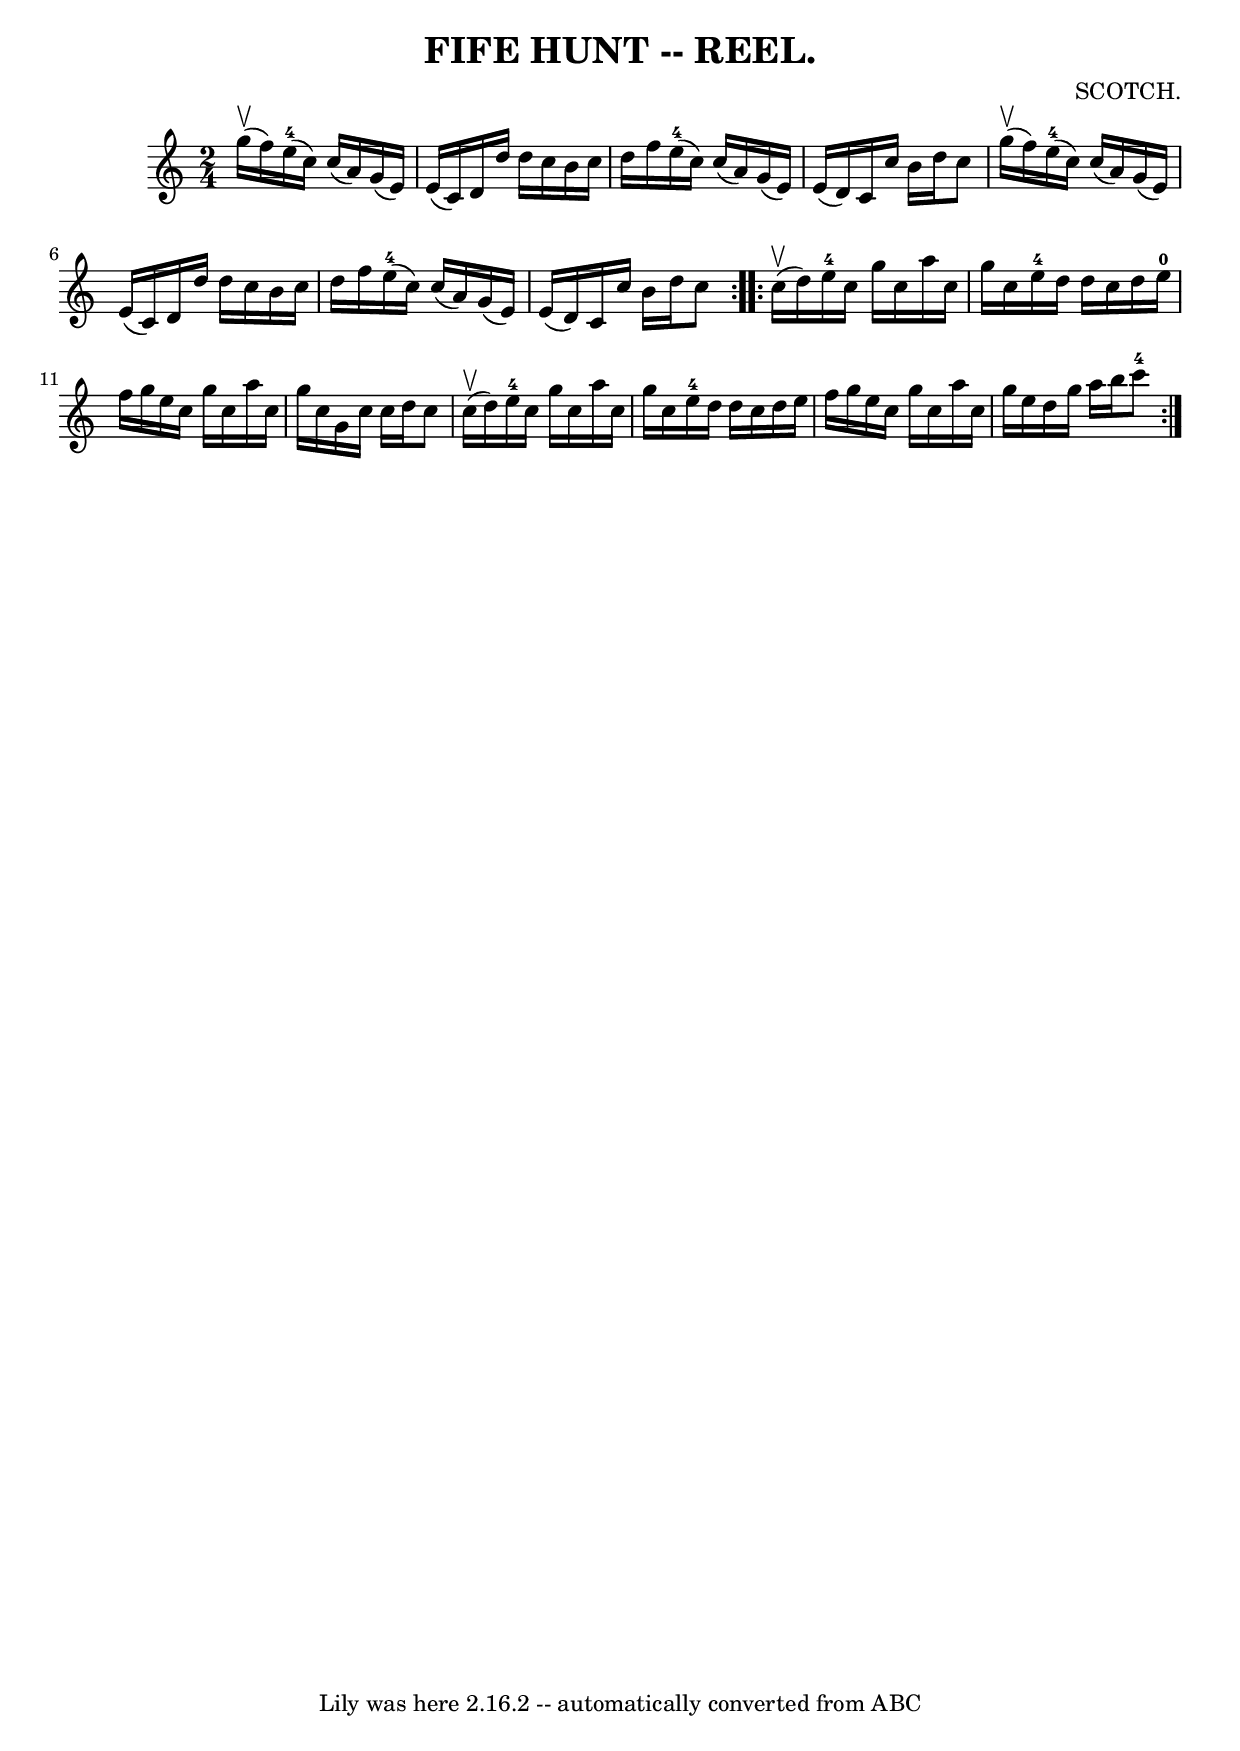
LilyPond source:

\version "2.16.2"
\include "Mammoth.ily"
\header {
  %% book = "Coles"
  composer = "SCOTCH."
  crossRefNumber = "7"
  footnotes = ""
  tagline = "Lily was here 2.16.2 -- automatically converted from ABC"
  title = "FIFE HUNT -- REEL."

}
voicedefault =  {



  \repeat volta 2 {

    \time 2/4 
    \key c \major
    g''16 (^\upbow f''16) |
    e''16-4(
    c''16) c''16 (a'16) g'16 (e'16) e'16 (c'16) 
    |
    d'16 d''16 d''16 c''16 b'16 c''16 d''16 f''16  
    |
    e''16-4(c''16) c''16 (a'16) g'16 (e'16)   
    e'16 (d'16) |
    c'16 c''16 b'16 d''16 c''8 g''16 
    (^\upbow f''16) |
    e''16-4(c''16) c''16 (a'16  
    -) g'16 (e'16) e'16 (c'16) |
    d'16 d''16 d''16    
    c''16 b'16 c''16 d''16 f''16  |
    e''16-4(c''16)  
    c''16 (a'16) g'16 (e'16) e'16 (d'16) |
    c'16    
    c''16 b'16 d''16 c''8  
  }     
  \repeat volta 2 {
    c''16 (^\upbow   
    d''16) |
    e''16-4 c''16 g''16 c''16 a''16 c''16    
    g''16 c''16  |
    e''16-4 d''16 d''16 c''16 d''16    
    e''16-0 f''16 g''16  |
    e''16 c''16 g''16 c''16    
    a''16 c''16 g''16 c''16  |
    g'16 c''16 c''16 d''16    
    c''8 c''16 (^\upbow d''16) |
    e''16-4 c''16 g''16 
    c''16 a''16 c''16 g''16 c''16  |
    e''16-4 d''16    
    d''16 c''16 d''16 e''16 f''16 g''16  |
    e''16 c''16   
    g''16 c''16 a''16 c''16 g''16 e''16  |
    d''16 g''16  
    a''16 b''16 c'''8-4 
  }   

}

\score{
  <<

    \context Staff="default"
    {
      \voicedefault 
      
    }

  >>
  \layout {
    
  }
  \midi {
  }

}
